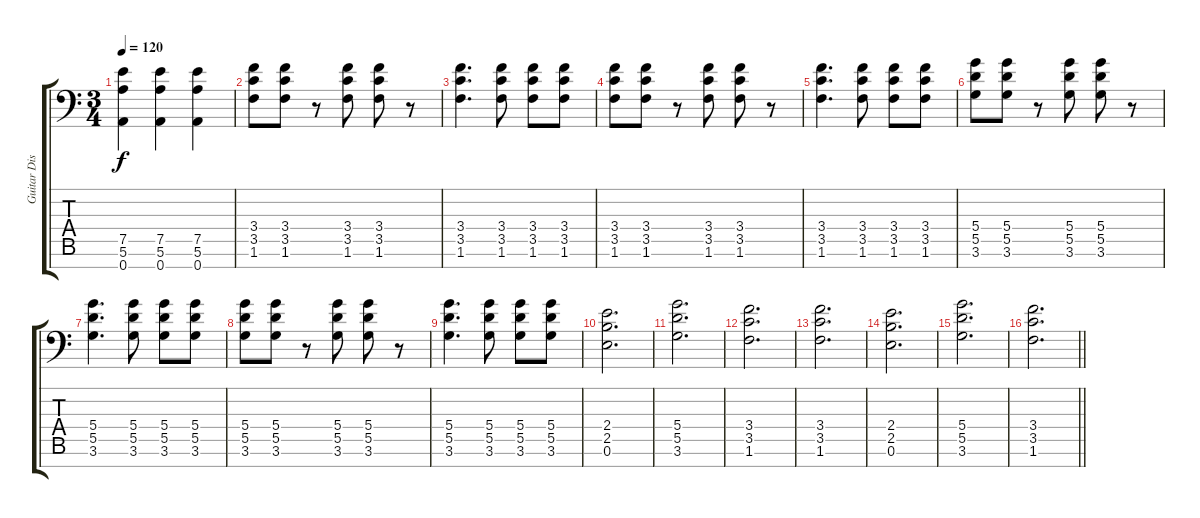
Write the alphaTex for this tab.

\track ("Guitar Dist Add R" "Guitar Dis") {instrument distortionguitar}
\staff {score tabs}
\tuning (E4 B3 G3 D3 A2 E2 A1) {hide}
\ts (3 4)
\tempo 120
\clef f4
\ks c
(7.5 5.6 0.7).4{dy f} (7.5 5.6 0.7).4 (7.5 5.6 0.7).4 |
(3.4 3.5 1.6).8 (3.4 3.5 1.6).8 r.8 (3.4 3.5 1.6).8 (3.4 3.5 1.6).8 r.8 |
(3.4 3.5 1.6).4{d} (3.4 3.5 1.6).8 (3.4 3.5 1.6).8 (3.4 3.5 1.6).8 |
(3.4 3.5 1.6).8 (3.4 3.5 1.6).8 r.8 (3.4 3.5 1.6).8 (3.4 3.5 1.6).8 r.8 |
(3.4 3.5 1.6).4{d} (3.4 3.5 1.6).8 (3.4 3.5 1.6).8 (3.4 3.5 1.6).8 |
(5.4 5.5 3.6).8 (5.4 5.5 3.6).8 r.8 (5.4 5.5 3.6).8 (5.4 5.5 3.6).8 r.8 |
(5.4 5.5 3.6).4{d} (5.4 5.5 3.6).8 (5.4 5.5 3.6).8 (5.4 5.5 3.6).8 |
(5.4 5.5 3.6).8 (5.4 5.5 3.6).8 r.8 (5.4 5.5 3.6).8 (5.4 5.5 3.6).8 r.8 |
(5.4 5.5 3.6).4{d} (5.4 5.5 3.6).8 (5.4 5.5 3.6).8 (5.4 5.5 3.6).8 |
(2.4 2.5 0.6).2{d} |
(5.4 5.5 3.6).2{d} |
(3.4 3.5 1.6).2{d} |
(3.4 3.5 1.6).2{d} |
(2.4 2.5 0.6).2{d} |
(5.4 5.5 3.6).2{d} |
\barLineRight lightlight
(3.4 3.5 1.6).2{d}
